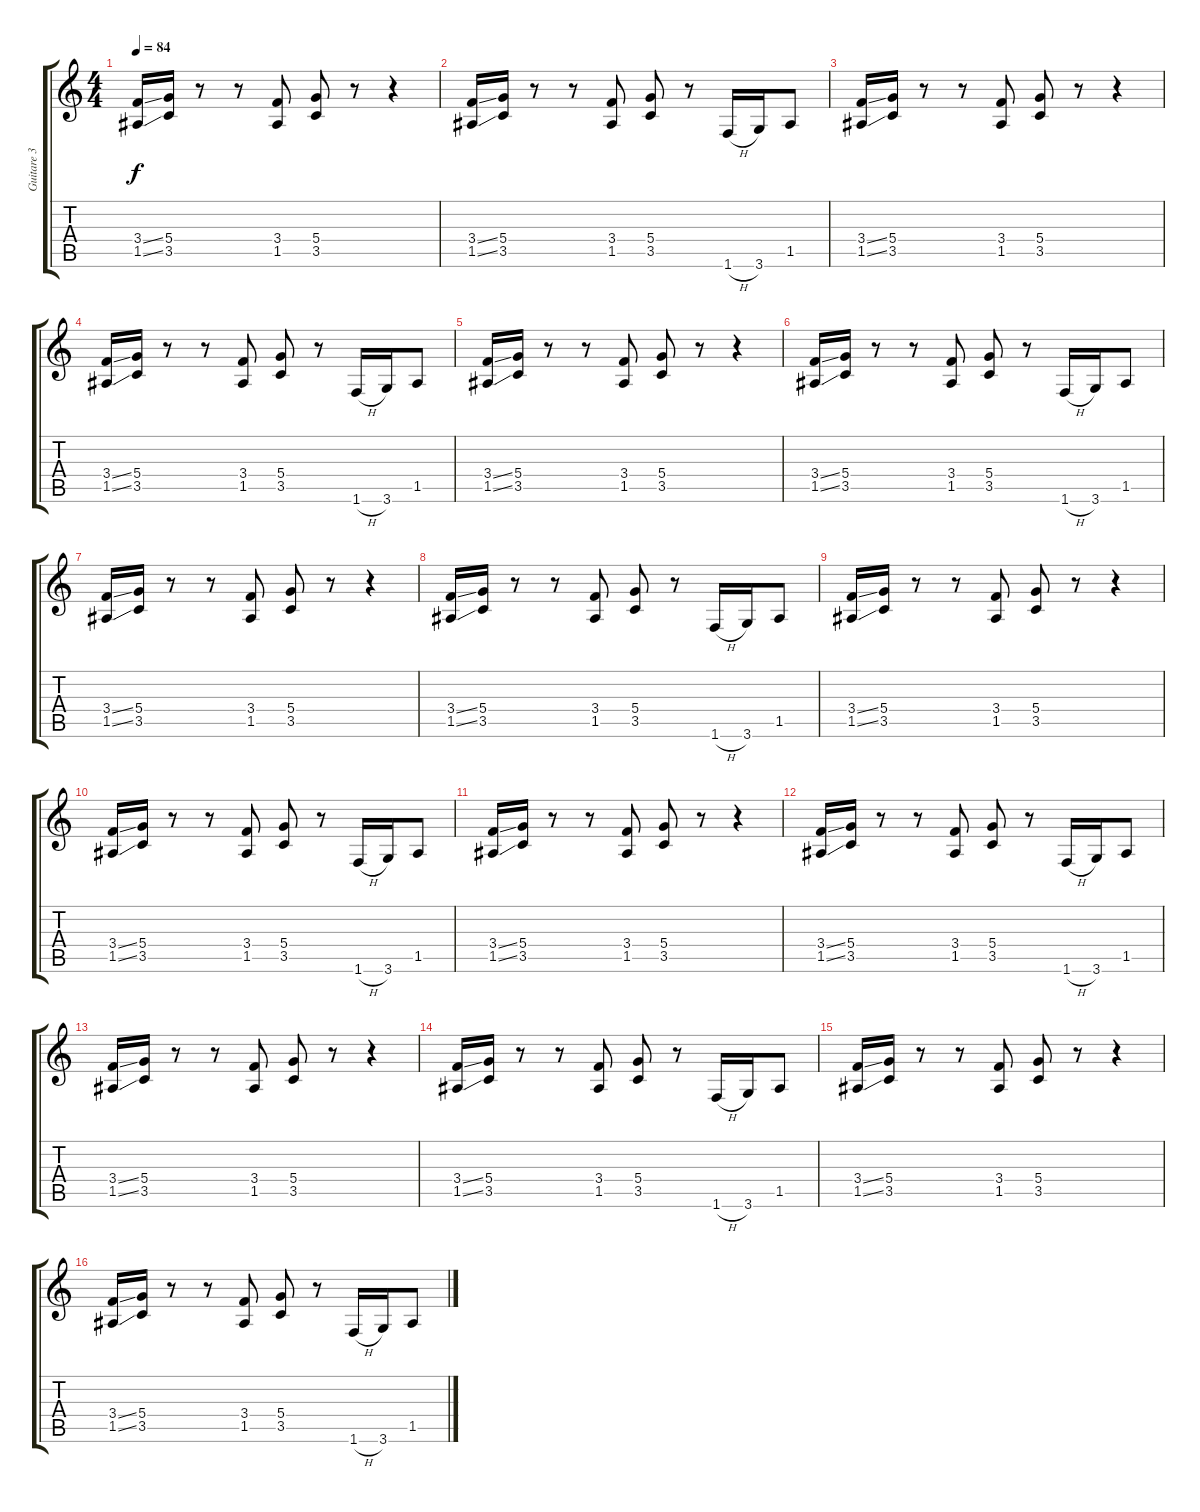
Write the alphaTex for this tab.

\track ("Guitare 3" "Guitare 3") {instrument distortionguitar}
\staff {score tabs}
\tuning (E4 B3 G3 D3 A2 E2) {hide}
\ts (4 4)
\tempo 84
\clef g2
\ks c
(3.4{ss} 1.5{ss}).16{dy f} (5.4 3.5).16 r.8 r.8 (3.4 1.5).8 (5.4 3.5).8 r.8 r.4 |
(3.4{ss} 1.5{ss}).16 (5.4 3.5).16 r.8 r.8 (3.4 1.5).8 (5.4 3.5).8 r.8 1.6{h}.16 3.6.16 1.5.8 |
(3.4{ss} 1.5{ss}).16 (5.4 3.5).16 r.8 r.8 (3.4 1.5).8 (5.4 3.5).8 r.8 r.4 |
(3.4{ss} 1.5{ss}).16 (5.4 3.5).16 r.8 r.8 (3.4 1.5).8 (5.4 3.5).8 r.8 1.6{h}.16 3.6.16 1.5.8 |
(3.4{ss} 1.5{ss}).16 (5.4 3.5).16 r.8 r.8 (3.4 1.5).8 (5.4 3.5).8 r.8 r.4 |
(3.4{ss} 1.5{ss}).16 (5.4 3.5).16 r.8 r.8 (3.4 1.5).8 (5.4 3.5).8 r.8 1.6{h}.16 3.6.16 1.5.8 |
(3.4{ss} 1.5{ss}).16 (5.4 3.5).16 r.8 r.8 (3.4 1.5).8 (5.4 3.5).8 r.8 r.4 |
(3.4{ss} 1.5{ss}).16 (5.4 3.5).16 r.8 r.8 (3.4 1.5).8 (5.4 3.5).8 r.8 1.6{h}.16 3.6.16 1.5.8 |
(3.4{ss} 1.5{ss}).16 (5.4 3.5).16 r.8 r.8 (3.4 1.5).8 (5.4 3.5).8 r.8 r.4 |
(3.4{ss} 1.5{ss}).16 (5.4 3.5).16 r.8 r.8 (3.4 1.5).8 (5.4 3.5).8 r.8 1.6{h}.16 3.6.16 1.5.8 |
(3.4{ss} 1.5{ss}).16 (5.4 3.5).16 r.8 r.8 (3.4 1.5).8 (5.4 3.5).8 r.8 r.4 |
(3.4{ss} 1.5{ss}).16 (5.4 3.5).16 r.8 r.8 (3.4 1.5).8 (5.4 3.5).8 r.8 1.6{h}.16 3.6.16 1.5.8 |
(3.4{ss} 1.5{ss}).16 (5.4 3.5).16 r.8 r.8 (3.4 1.5).8 (5.4 3.5).8 r.8 r.4 |
(3.4{ss} 1.5{ss}).16 (5.4 3.5).16 r.8 r.8 (3.4 1.5).8 (5.4 3.5).8 r.8 1.6{h}.16 3.6.16 1.5.8 |
(3.4{ss} 1.5{ss}).16 (5.4 3.5).16 r.8 r.8 (3.4 1.5).8 (5.4 3.5).8 r.8 r.4 |
(3.4{ss} 1.5{ss}).16 (5.4 3.5).16 r.8 r.8 (3.4 1.5).8 (5.4 3.5).8 r.8 1.6{h}.16 3.6.16 1.5.8
